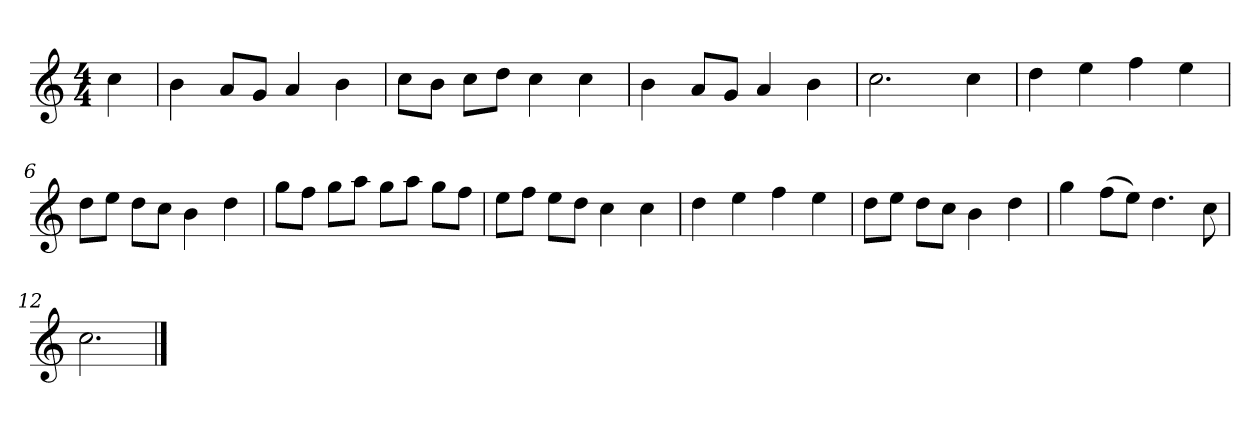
**kern
*part1
*staff1
*k[]
*M4/4
*MM120
=
4cc
=1
4b
8aL
8gJ
4a
4b
=2
8ccL
8bJ
8ccL
8ddJ
4cc
4cc
=3
4b
8aL
8gJ
4a
4b
=4
2.cc
4cc
=5
4dd
4ee
4ff
4ee
=6
8ddL
8eeJ
8ddL
8ccJ
4b
4dd
=7
8ggL
8ffJ
8ggL
8aaJ
8ggL
8aaJ
8ggL
8ffJ
=8
8eeL
8ffJ
8eeL
8ddJ
4cc
4cc
=9
4dd
4ee
4ff
4ee
=10
8ddL
8eeJ
8ddL
8ccJ
4b
4dd
=11
4gg
(8ffL
8eeJ)
4.dd
8cc
=12
2.cc
==
*-
